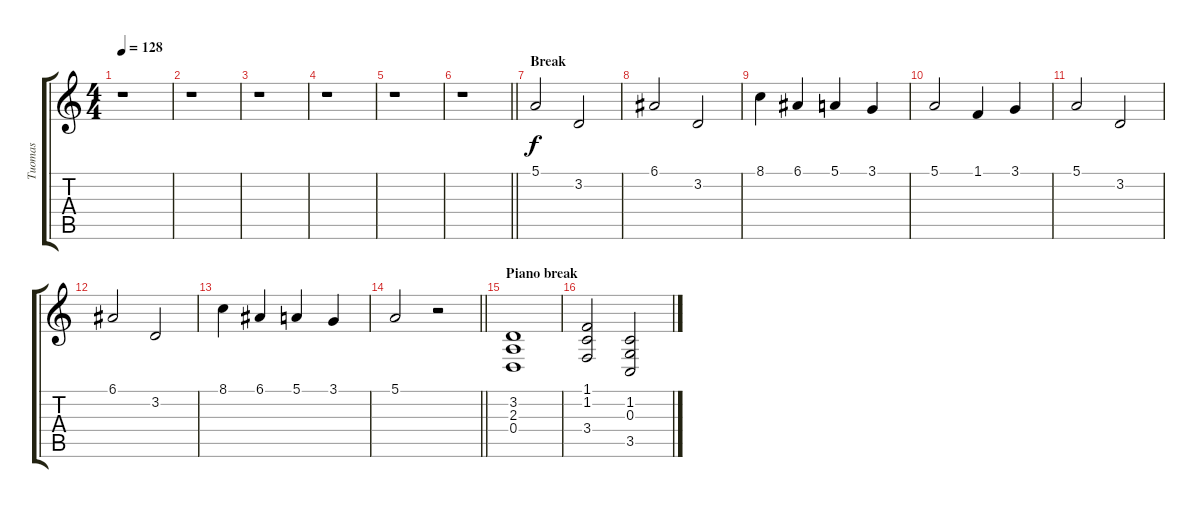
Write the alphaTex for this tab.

\track ("Tuomas" "Tuomas") {instrument pad2warm}
\staff {score tabs}
\tuning (E4 B3 G3 D3 A2 E2) {hide}
\ts (4 4)
\tempo 128
\clef g2
\ks c
r.1{dy f} |
r.1 |
r.1 |
r.1 |
r.1 |
\barLineRight lightlight
r.1 |
\section ("" "Break")
5.1.2{volume 10 instrument pad4choir} 3.2.2 |
6.1.2 3.2.2 |
8.1.4 6.1.4 5.1.4 3.1.4 |
5.1.2 1.1.4 3.1.4 |
5.1.2 3.2.2 |
6.1.2 3.2.2 |
8.1.4 6.1.4 5.1.4 3.1.4 |
\barLineRight lightlight
5.1.2 r.2 |
\section ("" "Piano break")
(3.2 2.3 0.4).1{instrument pad2warm} |
(1.1 1.2 3.4).2 (1.2 0.3 3.5).2
